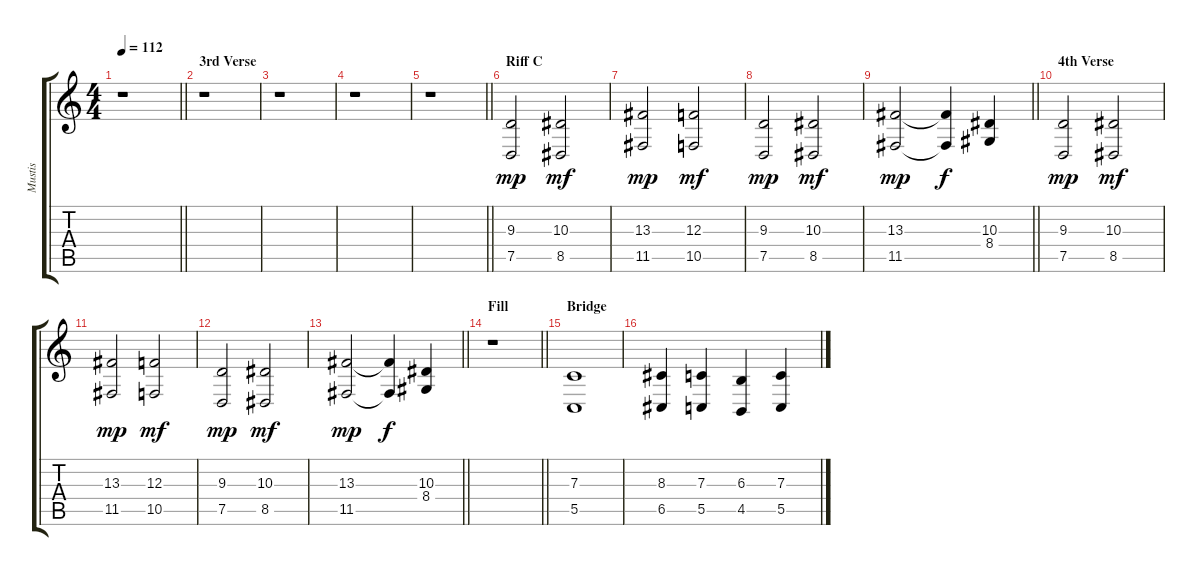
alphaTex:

\track ("Mustis" "Mustis") {instrument stringensemble1}
\staff {score tabs}
\tuning (D4 A3 F3 C3 G2 D2) {hide}
\ts (4 4)
\tempo 112
\clef g2
\barLineRight lightlight
\ks c
r.1{dy mf} |
\section ("" "3rd Verse")
r.1 |
r.1 |
r.1 |
\barLineRight lightlight
r.1 |
\section ("" "Riff C")
(9.3 7.5).2{dy mp} (10.3 8.5).2{dy mf} |
(13.3 11.5).2{dy mp} (12.3 10.5).2{dy mf} |
(9.3 7.5).2{dy mp} (10.3 8.5).2{dy mf} |
\barLineRight lightlight
(13.3 11.5).2{dy mp} (13.3{t} 11.5{t}).4{dy f} (10.3 8.4).4 |
\section ("" "4th Verse")
(9.3 7.5).2{dy mp} (10.3 8.5).2{dy mf} |
(13.3 11.5).2{dy mp} (12.3 10.5).2{dy mf} |
(9.3 7.5).2{dy mp} (10.3 8.5).2{dy mf} |
\barLineRight lightlight
(13.3 11.5).2{dy mp} (13.3{t} 11.5{t}).4{dy f} (10.3 8.4).4 |
\section ("" "Fill")
\barLineRight lightlight
r.1 |
\section ("" "Bridge")
(7.3 5.5).1 |
(8.3 6.5).4 (7.3 5.5).4 (6.3 4.5).4 (7.3 5.5).4
